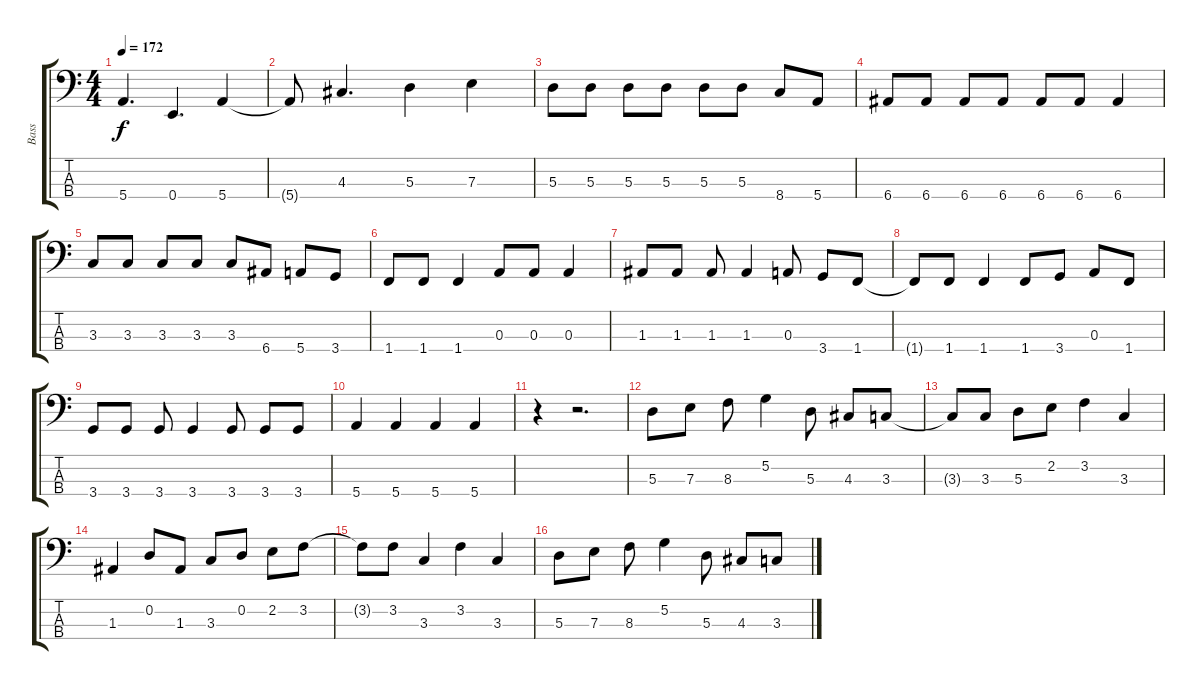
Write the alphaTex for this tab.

\track ("Bass" "Bass") {instrument electricbassfinger}
\staff {score tabs}
\tuning (G2 D2 A1 E1) {hide}
\ts (4 4)
\tempo 172
\clef f4
\ks c
5.4.4{d dy f} 0.4.4{d} 5.4.4 |
5.4{t}.8 4.3.4{d} 5.3.4 7.3.4 |
5.3.8 5.3.8 5.3.8 5.3.8 5.3.8 5.3.8 8.4.8 5.4.8 |
6.4.8 6.4.8 6.4.8 6.4.8 6.4.8 6.4.8 6.4.4 |
3.3.8 3.3.8 3.3.8 3.3.8 3.3.8 6.4.8 5.4.8 3.4.8 |
1.4.8 1.4.8 1.4.4 0.3.8 0.3.8 0.3.4 |
1.3.8 1.3.8 1.3.8 1.3.4 0.3.8 3.4.8 1.4.8 |
1.4{t}.8 1.4.8 1.4.4 1.4.8 3.4.8 0.3.8 1.4.8 |
3.4.8 3.4.8 3.4.8 3.4.4 3.4.8 3.4.8 3.4.8 |
5.4.4 5.4.4 5.4.4 5.4.4 |
r.4 r.2{d} |
5.3.8 7.3.8 8.3.8 5.2.4 5.3.8 4.3.8 3.3.8 |
3.3{t}.8 3.3.8 5.3.8 2.2.8 3.2.4 3.3.4 |
1.3.4 0.2.8 1.3.8 3.3.8 0.2.8 2.2.8 3.2.8 |
3.2{t}.8 3.2.8 3.3.4 3.2.4 3.3.4 |
5.3.8 7.3.8 8.3.8 5.2.4 5.3.8 4.3.8 3.3.8
